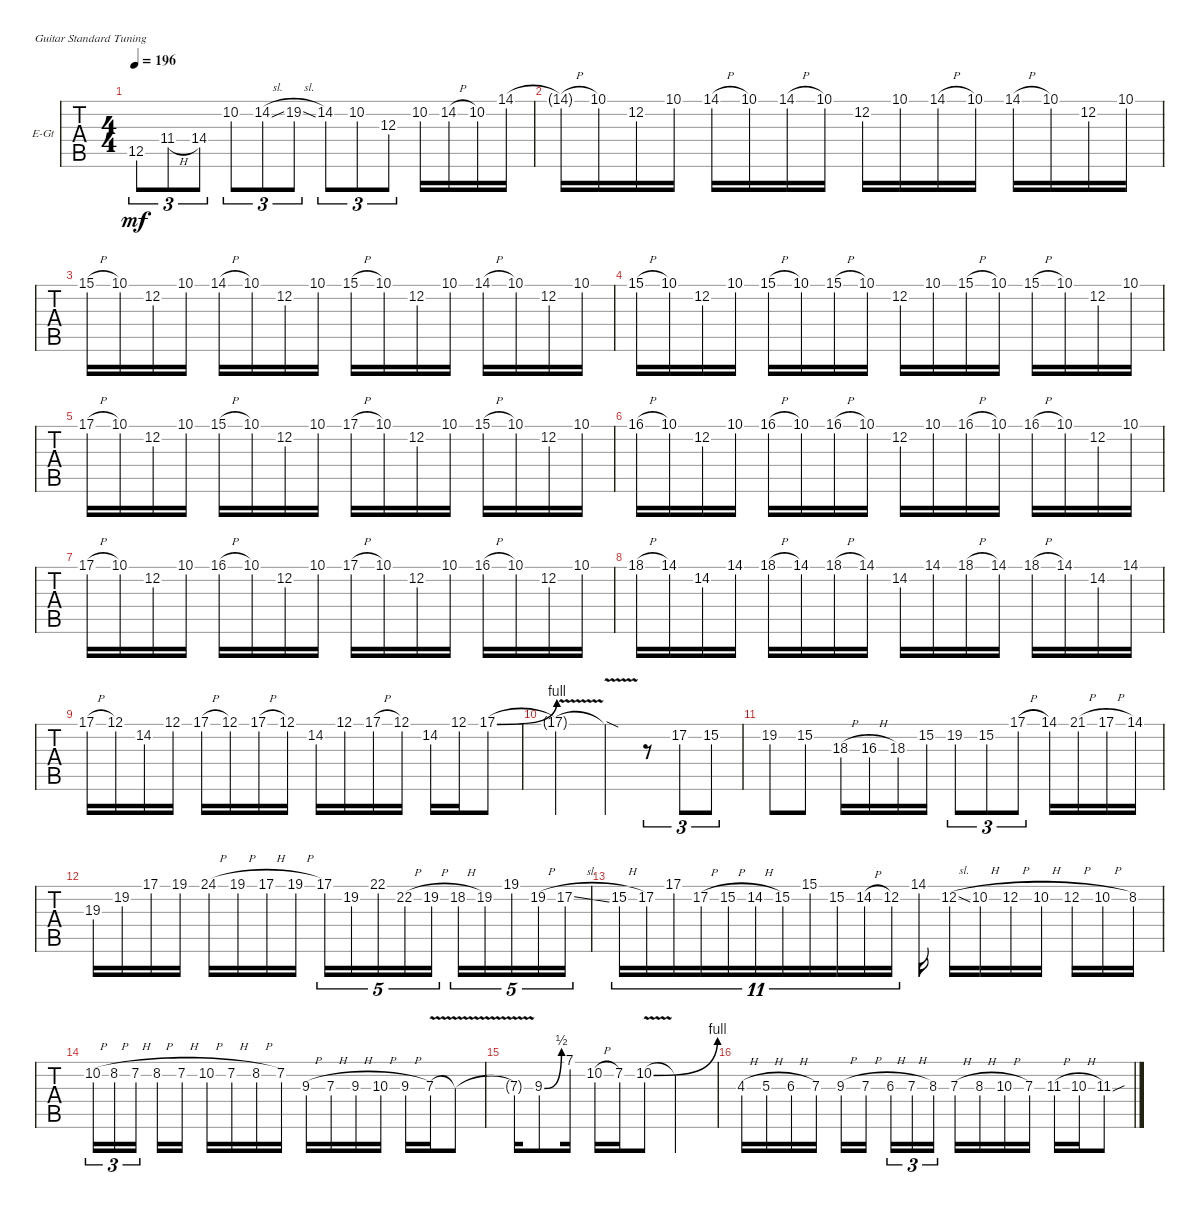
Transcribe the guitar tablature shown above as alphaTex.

\defaultSystemsLayout 4
\bracketExtendMode groupsimilarinstruments
\firstSystemTrackNameOrientation horizontal
\otherSystemsTrackNameOrientation horizontal
\track ("Electric Guitar" "E-Gt") {instrument overdrivenguitar}
\staff {tabs}
\tuning (E4 B3 G3 D3 A2 E2)
\ts (4 4)
\tempo 196
\clef g2
\ks c
12.5.8{tu (3 2) dy mf} 11.4{h}.8{tu (3 2)} 14.4.8{tu (3 2)} 10.2.8{tu (3 2)} 14.2{sl}.8{tu (3 2)} 19.2{sl}.8{tu (3 2)} 14.2.8{tu (3 2)} 10.2.8{tu (3 2)} 12.3.8{tu (3 2)} 10.2.16 14.2{h}.16 10.2.16 14.1.16 |
14.1{h t}.16 10.1.16 12.2.16 10.1.16 14.1{h}.16 10.1.16 14.1{h}.16 10.1.16 12.2.16 10.1.16 14.1{h}.16 10.1.16 14.1{h}.16 10.1.16 12.2.16 10.1.16 |
15.1{h}.16 10.1.16 12.2.16 10.1.16 14.1{h}.16 10.1.16 12.2.16 10.1.16 15.1{h}.16 10.1.16 12.2.16 10.1.16 14.1{h}.16 10.1.16 12.2.16 10.1.16 |
15.1{h}.16 10.1.16 12.2.16 10.1.16 15.1{h}.16 10.1.16 15.1{h}.16 10.1.16 12.2.16 10.1.16 15.1{h}.16 10.1.16 15.1{h}.16 10.1.16 12.2.16 10.1.16 |
17.1{h}.16 10.1.16 12.2.16 10.1.16 15.1{h}.16 10.1.16 12.2.16 10.1.16 17.1{h}.16 10.1.16 12.2.16 10.1.16 15.1{h}.16 10.1.16 12.2.16 10.1.16 |
16.1{h}.16 10.1.16 12.2.16 10.1.16 16.1{h}.16 10.1.16 16.1{h}.16 10.1.16 12.2.16 10.1.16 16.1{h}.16 10.1.16 16.1{h}.16 10.1.16 12.2.16 10.1.16 |
17.1{h}.16 10.1.16 12.2.16 10.1.16 16.1{h}.16 10.1.16 12.2.16 10.1.16 17.1{h}.16 10.1.16 12.2.16 10.1.16 16.1{h}.16 10.1.16 12.2.16 10.1.16 |
18.1{h}.16 14.1.16 14.2.16 14.1.16 18.1{h}.16 14.1.16 18.1{h}.16 14.1.16 14.2.16 14.1.16 18.1{h}.16 14.1.16 18.1{h}.16 14.1.16 14.2.16 14.1.16 |
17.1{h}.16 12.1.16 14.2.16 12.1.16 17.1{h}.16 12.1.16 17.1{h}.16 12.1.16 14.2.16 12.1.16 17.1{h}.16 12.1.16 14.2.16 12.1.16 17.1{be (bend 0 0 15 4)}.8 |
17.1{v t}.2 17.1{sod t}.4 r.8{tu (3 2)} 17.2.8{tu (3 2)} 15.2.8{tu (3 2)} |
19.2.8 15.2.8 18.3{h}.16 16.3{h}.16 18.3.16 15.2.16 19.2.8{tu (3 2)} 15.2.8{tu (3 2)} 17.1{h}.8{tu (3 2)} 14.1.16 21.1{h}.16 17.1{h}.16 14.1.16 |
19.3.16 19.2.16 17.1.16 19.1.16 24.1{h}.16 19.1{h}.16 17.1{h}.16 19.1{h}.16 17.1.16{tu (5 4)} 19.2.16{tu (5 4)} 22.1.16{tu (5 4)} 22.2{h}.16{tu (5 4)} 19.2{h}.16{tu (5 4)} 18.2{h}.16{tu (5 4)} 19.2.16{tu (5 4)} 19.1.16{tu (5 4)} 19.2{h}.16{tu (5 4)} 17.2{sl}.16{tu (5 4)} |
15.2{h}.16{tu (11 8)} 17.2.16{tu (11 8)} 17.1.16{tu (11 8)} 17.2{h}.16{tu (11 8)} 15.2{h}.16{tu (11 8)} 14.2{h}.16{tu (11 8)} 15.2.16{tu (11 8)} 15.1.16{tu (11 8)} 15.2.16{tu (11 8)} 14.2{h}.16{tu (11 8)} 12.2.16{tu (11 8)} 14.1.16 12.2{sl}.16 10.2{h}.16 12.2{h}.16 10.2{h}.16 12.2{h}.16 10.2{h}.16 8.2.16 |
10.2{h}.16{tu (3 2)} 8.2{h}.16{tu (3 2)} 7.2{h}.16{tu (3 2)} 8.2{h}.16 7.2{h}.16 10.2{h}.16 7.2{h}.16 8.2{h}.16 7.2.16 9.3{h}.16 7.3{h}.16 9.3{h}.16 10.3{h}.16 9.3{h}.16 7.3{v}.16 7.3{v t}.8 |
7.3{v t}.16 9.3{be (bend 0 0 14.399999999999999 2)}.8 7.1.16 10.2{h}.16 7.2.16 10.2{be (bend 0 0 15 4) v}.8 10.2{t}.2 |
4.3{h}.16 5.3{h}.16 6.3{h}.16 7.3.16 9.3{h}.16 7.3{h}.16 6.3{h}.16{tu (3 2)} 7.3{h}.16{tu (3 2)} 8.3.16{tu (3 2)} 7.3{h}.16 8.3{h}.16 10.3{h}.16 7.3.16 11.3{h}.16 10.3{h}.16 11.3{sou}.8
